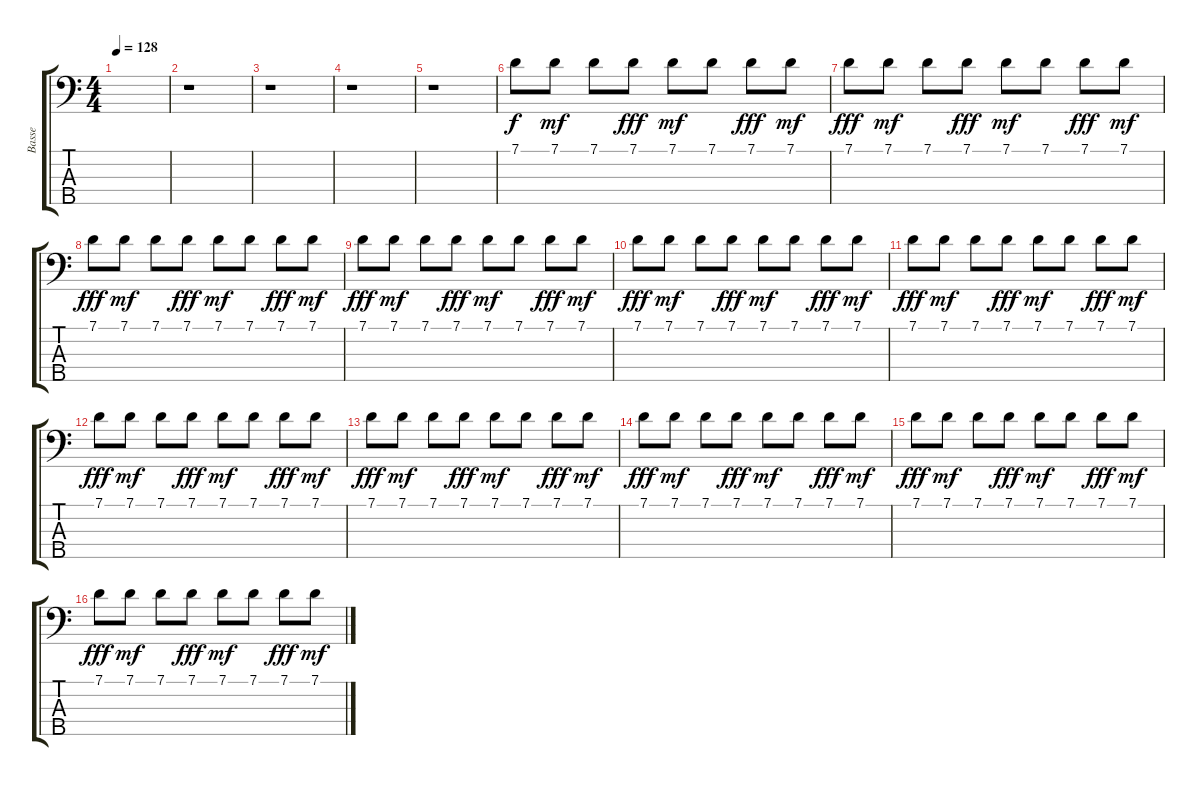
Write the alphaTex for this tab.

\track ("Basse" "Basse") {instrument electricbassfinger}
\staff {score tabs}
\tuning (G2 D2 A1 E1 B0) {hide}
\ts (4 4)
\tempo 128
\clef f4
\ks c
|
r.1 |
r.1 |
r.1 |
r.1 |
7.1.8 7.1.8{dy mf} 7.1.8 7.1.8{dy fff} 7.1.8{dy mf} 7.1.8 7.1.8{dy fff} 7.1.8{dy mf} |
7.1.8{dy fff} 7.1.8{dy mf} 7.1.8 7.1.8{dy fff} 7.1.8{dy mf} 7.1.8 7.1.8{dy fff} 7.1.8{dy mf} |
7.1.8{dy fff} 7.1.8{dy mf} 7.1.8 7.1.8{dy fff} 7.1.8{dy mf} 7.1.8 7.1.8{dy fff} 7.1.8{dy mf} |
7.1.8{dy fff} 7.1.8{dy mf} 7.1.8 7.1.8{dy fff} 7.1.8{dy mf} 7.1.8 7.1.8{dy fff} 7.1.8{dy mf} |
7.1.8{dy fff} 7.1.8{dy mf} 7.1.8 7.1.8{dy fff} 7.1.8{dy mf} 7.1.8 7.1.8{dy fff} 7.1.8{dy mf} |
7.1.8{dy fff} 7.1.8{dy mf} 7.1.8 7.1.8{dy fff} 7.1.8{dy mf} 7.1.8 7.1.8{dy fff} 7.1.8{dy mf} |
7.1.8{dy fff} 7.1.8{dy mf} 7.1.8 7.1.8{dy fff} 7.1.8{dy mf} 7.1.8 7.1.8{dy fff} 7.1.8{dy mf} |
7.1.8{dy fff} 7.1.8{dy mf} 7.1.8 7.1.8{dy fff} 7.1.8{dy mf} 7.1.8 7.1.8{dy fff} 7.1.8{dy mf} |
7.1.8{dy fff} 7.1.8{dy mf} 7.1.8 7.1.8{dy fff} 7.1.8{dy mf} 7.1.8 7.1.8{dy fff} 7.1.8{dy mf} |
7.1.8{dy fff} 7.1.8{dy mf} 7.1.8 7.1.8{dy fff} 7.1.8{dy mf} 7.1.8 7.1.8{dy fff} 7.1.8{dy mf} |
7.1.8{dy fff} 7.1.8{dy mf} 7.1.8 7.1.8{dy fff} 7.1.8{dy mf} 7.1.8 7.1.8{dy fff} 7.1.8{dy mf}
